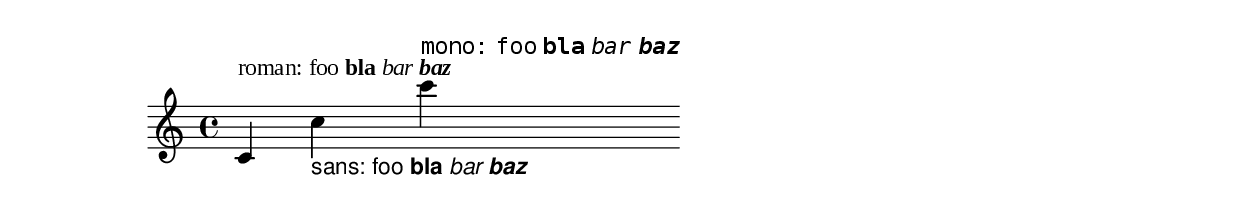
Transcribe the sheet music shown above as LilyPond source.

%% Do not edit this file; it is auto-generated from LSR http://lsr.dsi.unimi.it
%% This file is in the public domain.
%% Tags: editorial-and-educational-use, text, tweaks-and-overrides
\version "2.11.35"

\header { texidoc = "
The default font families for text can be overridden with
@code{make-pango-font-tree}. 
" }
% begin verbatim
\paper {
  % change for other default global staff size. 
  myStaffSize = #20
  %{
     run
         lilypond -dshow-available-fonts blabla
     to show all fonts available in the process log.  
  %}

  #(define fonts
    (make-pango-font-tree "Times New Roman"
                          "Nimbus Sans"
                          "Luxi Mono"
;;                        "Helvetica"
;;                        "Courier"
     (/ myStaffSize 20)))
}

\relative {
  c'^\markup {
    roman: foo \bold bla \italic bar \italic \bold baz 
  }
  c'_\markup {
    \override #'(font-family . sans)
    {
      sans: foo \bold bla \italic bar \italic \bold baz
    }
  }
  c'^\markup {
    \override #'(font-family . typewriter)
    {
      mono: foo \bold bla \italic bar \italic \bold baz
    }
  }
}  

